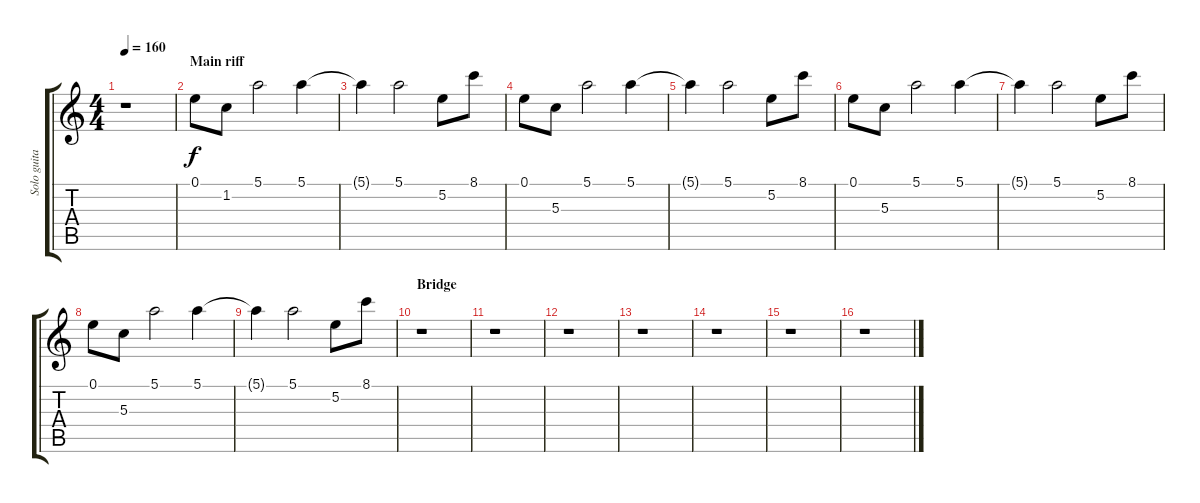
\track ("Solo guitar # 2" "Solo guita") {instrument overdrivenguitar}
\staff {score tabs}
\tuning (E4 B3 G3 D3 A2 E2) {hide}
\ts (4 4)
\tempo 160
\clef g2
\ks c
r.1{dy f} |
\section ("" "Main riff")
0.1.8 1.2.8 5.1.2 5.1.4 |
5.1{t}.4 5.1.2 5.2.8 8.1.8 |
0.1.8 5.3.8 5.1.2 5.1.4 |
5.1{t}.4 5.1.2 5.2.8 8.1.8 |
0.1.8 5.3.8 5.1.2 5.1.4 |
5.1{t}.4 5.1.2 5.2.8 8.1.8 |
0.1.8 5.3.8 5.1.2 5.1.4 |
5.1{t}.4 5.1.2 5.2.8 8.1.8 |
\section ("" "Bridge")
r.1 |
r.1 |
r.1 |
r.1 |
r.1 |
r.1 |
r.1
